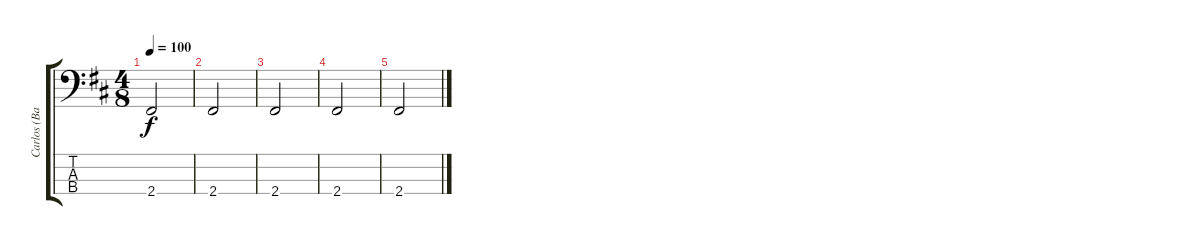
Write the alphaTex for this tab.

\track ("Carlos (Bajo)" "Carlos (Ba") {instrument electricbassfinger}
\staff {score tabs}
\tuning (G2 D2 A1 E1) {hide}
\ts (4 8)
\tempo 100
\clef f4
\ks bminor
2.4.2{dy f} |
2.4.2 |
2.4.2 |
2.4.2 |
2.4.2
